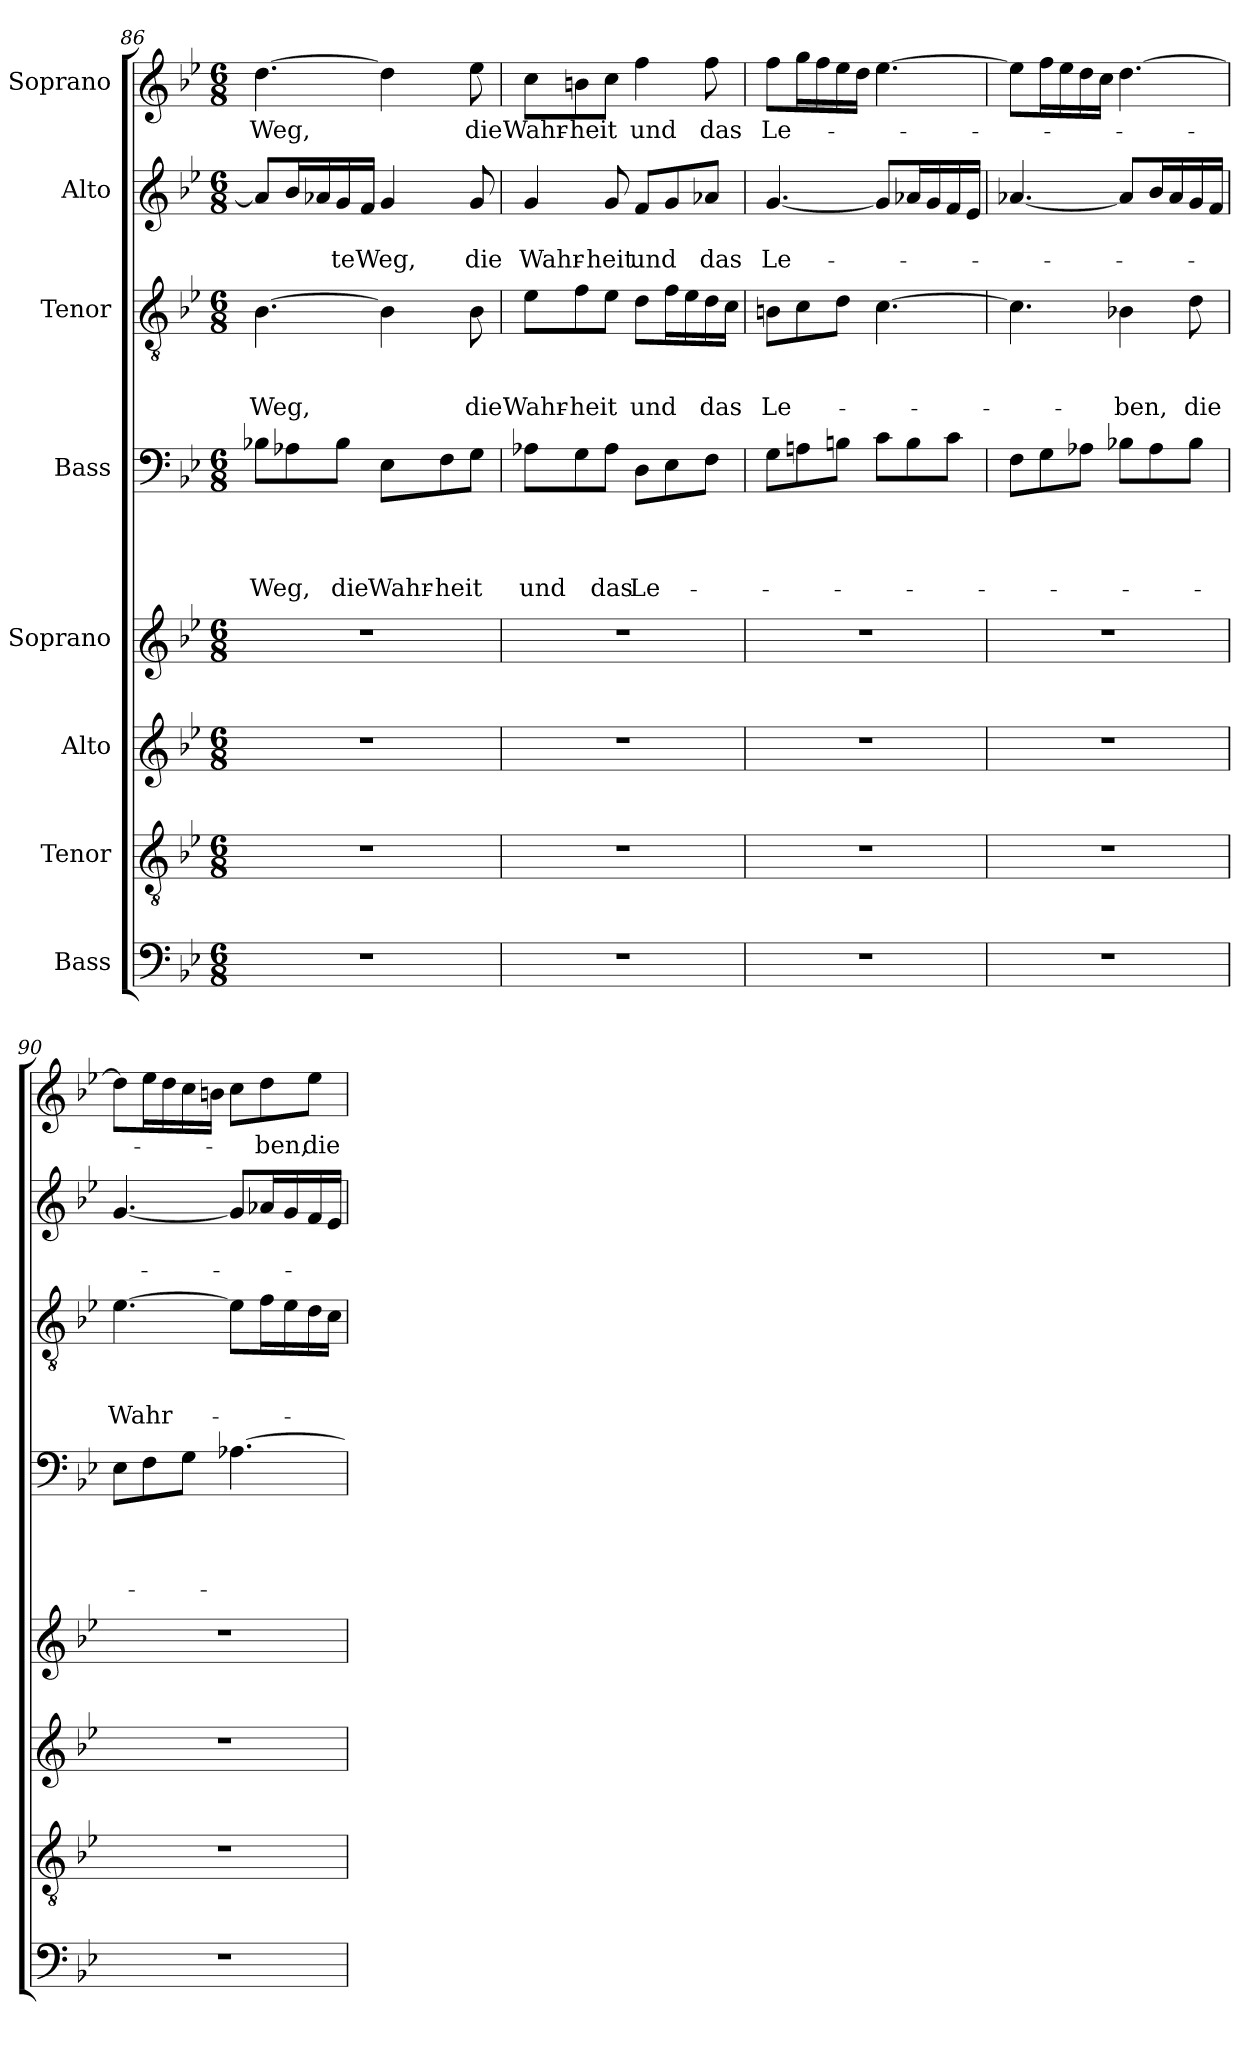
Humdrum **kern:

**kern	**kern	**kern	**kern	**kern	**text	**text	**text	**text	**kern	**text	**text	**text	**kern	**text	**text	**kern	**text
*part8	*part7	*part6	*part5	*part4	*part4	*part4	*part4	*part4	*part3	*part3	*part3	*part3	*part2	*part2	*part2	*part1	*part1
*staff8	*staff7	*staff6	*staff5	*staff4	*staff4	*staff4	*staff4	*staff4	*staff3	*staff3	*staff3	*staff3	*staff2	*staff2	*staff2	*staff1	*staff1
*I"Bass	*I"Tenor	*I"Alto	*I"Soprano	*I"Bass	*	*	*	*	*I"Tenor	*	*	*	*I"Alto	*	*	*I"Soprano	*
*clefF4	*clefGv2	*clefG2	*clefG2	*clefF4	*	*	*	*	*clefGv2	*	*	*	*clefG2	*	*	*clefG2	*
*k[b-e-]	*k[b-e-]	*k[b-e-]	*k[b-e-]	*k[b-e-]	*	*	*	*	*k[b-e-]	*	*	*	*k[b-e-]	*	*	*k[b-e-]	*
*B-:	*B-:	*B-:	*B-:	*B-:	*	*	*	*	*B-:	*	*	*	*B-:	*	*	*B-:	*
*M6/8	*M6/8	*M6/8	*M6/8	*M6/8	*	*	*	*	*M6/8	*	*	*	*M6/8	*	*	*M6/8	*
=86	=86	=86	=86	=86	=86	=86	=86	=86	=86	=86	=86	=86	=86	=86	=86	=86	=86
!LO:N:vis=1	!LO:N:vis=1	!LO:N:vis=1	!LO:N:vis=1	!	!	!	!	!LO:LY:b	!	!	!	!LO:LY:b	!	!	!	!	!LO:LY:b
2.r	2.r	2.r	2.r	8B-X\L	.	.	.	Weg,	[>4.B-\	.	.	Weg,	8a-/L]	.	.	[>4.dd\	Weg,
.	.	.	.	8A-X\	.	.	.	.	.	.	.	.	16b-/L	.	.	.	.
.	.	.	.	.	.	.	.	.	.	.	.	.	16a-X/	.	.	.	.
!	!	!	!	!	!	!	!	!LO:LY:b	!	!	!	!	!	!	!LO:LY:b	!	!
.	.	.	.	8B-\J	.	.	.	die	.	.	.	.	16g/	.	-te	.	.
!	!	!	!	!	!	!	!	!	!	!	!	!	!	!	!LO:LY:b	!	!
.	.	.	.	.	.	.	.	.	.	.	.	.	16f/JJ	.	Weg,	.	.
!	!	!	!	!	!	!	!	!LO:LY:b	!	!	!	!	!	!	!	!	!
.	.	.	.	8E-\L	.	.	.	Wahr-	4B-\]	.	.	.	4g/	.	.	4dd\]	.
!	!	!	!	!	!	!	!	!LO:LY:b	!	!	!	!	!	!	!	!	!
.	.	.	.	8F\	.	.	.	-heit	.	.	.	.	.	.	.	.	.
!	!	!	!	!	!	!	!	!	!	!	!	!LO:LY:b	!	!	!LO:LY:b	!	!LO:LY:b
.	.	.	.	8G\J	.	.	.	.	8B-\	.	.	die	8g/	.	die	8ee-\	die
=87	=87	=87	=87	=87	=87	=87	=87	=87	=87	=87	=87	=87	=87	=87	=87	=87	=87
!LO:N:vis=1	!LO:N:vis=1	!LO:N:vis=1	!LO:N:vis=1	!	!	!	!	!LO:LY:b	!	!	!	!LO:LY:b	!	!	!LO:LY:b	!	!LO:LY:b
2.r	2.r	2.r	2.r	8A-X\L	.	.	.	und	8e-\L	.	.	Wahr-	4g/	.	Wahr-	8cc\L	Wahr-
!	!	!	!	!	!	!	!	!	!	!	!	!LO:LY:b	!	!	!	!	!LO:LY:b
.	.	.	.	8G\	.	.	.	.	8f\	.	.	-heit	.	.	.	8bn\	-heit
!	!	!	!	!	!	!	!	!LO:LY:b	!	!	!	!	!	!	!LO:LY:b	!	!
.	.	.	.	8A-\J	.	.	.	das	8e-\J	.	.	.	8g/	.	-heit	8cc\J	.
!	!	!	!	!	!	!	!	!LO:LY:b	!	!	!	!LO:LY:b	!	!	!LO:LY:b	!	!LO:LY:b
.	.	.	.	8D\L	.	.	.	Le-	8d\L	.	.	und	8f/L	.	und	4ff\	und
.	.	.	.	8E-\	.	.	.	.	16f\L	.	.	.	8g/	.	.	.	.
.	.	.	.	.	.	.	.	.	16e-\	.	.	.	.	.	.	.	.
!	!	!	!	!	!	!	!	!	!	!	!	!LO:LY:b	!	!	!LO:LY:b	!	!LO:LY:b
.	.	.	.	8F\J	.	.	.	.	16d\	.	.	das	8a-X/J	.	das	8ff\	das
.	.	.	.	.	.	.	.	.	16c\JJ	.	.	.	.	.	.	.	.
=88	=88	=88	=88	=88	=88	=88	=88	=88	=88	=88	=88	=88	=88	=88	=88	=88	=88
!LO:N:vis=1	!LO:N:vis=1	!LO:N:vis=1	!LO:N:vis=1	!	!	!	!	!	!	!	!	!LO:LY:b	!	!	!LO:LY:b	!	!LO:LY:b
2.r	2.r	2.r	2.r	8G\L	.	.	.	.	8Bn\L	.	.	Le-	[<4.g/	.	Le-	8ff\L	Le-
.	.	.	.	8An\	.	.	.	.	8c\	.	.	.	.	.	.	16gg\L	.
.	.	.	.	.	.	.	.	.	.	.	.	.	.	.	.	16ff\	.
.	.	.	.	8Bn\J	.	.	.	.	8d\J	.	.	.	.	.	.	16ee-\	.
.	.	.	.	.	.	.	.	.	.	.	.	.	.	.	.	16dd\JJ	.
.	.	.	.	8c\L	.	.	.	.	[>4.c\	.	.	.	8g/L]	.	.	[>4.ee-\	.
.	.	.	.	8B\	.	.	.	.	.	.	.	.	16a-X/L	.	.	.	.
.	.	.	.	.	.	.	.	.	.	.	.	.	16g/	.	.	.	.
.	.	.	.	8c\J	.	.	.	.	.	.	.	.	16f/	.	.	.	.
.	.	.	.	.	.	.	.	.	.	.	.	.	16e-/JJ	.	.	.	.
!!LO:PB:g=z
=89	=89	=89	=89	=89	=89	=89	=89	=89	=89	=89	=89	=89	=89	=89	=89	=89	=89
!LO:N:vis=1	!LO:N:vis=1	!LO:N:vis=1	!LO:N:vis=1	!	!	!	!	!	!	!	!	!	!	!	!	!	!
2.r	2.r	2.r	2.r	8F\L	.	.	.	.	4.c\]	.	.	.	[<4.a-X/	.	.	8ee-\L]	.
.	.	.	.	8G\	.	.	.	.	.	.	.	.	.	.	.	16ff\L	.
.	.	.	.	.	.	.	.	.	.	.	.	.	.	.	.	16ee-\	.
.	.	.	.	8A-X\J	.	.	.	.	.	.	.	.	.	.	.	16dd\	.
.	.	.	.	.	.	.	.	.	.	.	.	.	.	.	.	16cc\JJ	.
!	!	!	!	!	!	!	!	!	!	!	!	!LO:LY:b	!	!	!	!	!
.	.	.	.	8B-X\L	.	.	.	.	4B-X\	.	.	-ben,	8a-/L]	.	.	[>4.dd\	.
.	.	.	.	8A-\	.	.	.	.	.	.	.	.	16b-/L	.	.	.	.
.	.	.	.	.	.	.	.	.	.	.	.	.	16a-/	.	.	.	.
!	!	!	!	!	!	!	!	!	!	!	!	!LO:LY:b	!	!	!	!	!
.	.	.	.	8B-\J	.	.	.	.	8d\	.	.	die	16g/	.	.	.	.
.	.	.	.	.	.	.	.	.	.	.	.	.	16f/JJ	.	.	.	.
=90	=90	=90	=90	=90	=90	=90	=90	=90	=90	=90	=90	=90	=90	=90	=90	=90	=90
!LO:N:vis=1	!LO:N:vis=1	!LO:N:vis=1	!LO:N:vis=1	!	!	!	!	!	!	!	!	!LO:LY:b	!	!	!	!	!
2.r	2.r	2.r	2.r	8E-\L	.	.	.	.	[>4.e-\	.	.	Wahr-	[<4.g/	.	.	8dd\L]	.
.	.	.	.	8F\	.	.	.	.	.	.	.	.	.	.	.	16ee-\L	.
.	.	.	.	.	.	.	.	.	.	.	.	.	.	.	.	16dd\	.
.	.	.	.	8G\J	.	.	.	.	.	.	.	.	.	.	.	16cc\	.
.	.	.	.	.	.	.	.	.	.	.	.	.	.	.	.	16bn\JJ	.
.	.	.	.	[>4.A-X\	.	.	.	.	8e-\L]	.	.	.	8g/L]	.	.	8cc\L	.
!	!	!	!	!	!	!	!	!	!	!	!	!	!	!	!	!	!LO:LY:b
.	.	.	.	.	.	.	.	.	16f\L	.	.	.	16a-X/L	.	.	8dd\	-ben,
.	.	.	.	.	.	.	.	.	16e-\	.	.	.	16g/	.	.	.	.
!	!	!	!	!	!	!	!	!	!	!	!	!	!	!	!	!	!LO:LY:b
.	.	.	.	.	.	.	.	.	16d\	.	.	.	16f/	.	.	8ee-\J	die
.	.	.	.	.	.	.	.	.	16c\JJ	.	.	.	16e-/JJ	.	.	.	.
=	=	=	=	=	=	=	=	=	=	=	=	=	=	=	=	=	=
*-	*-	*-	*-	*-	*-	*-	*-	*-	*-	*-	*-	*-	*-	*-	*-	*-	*-
